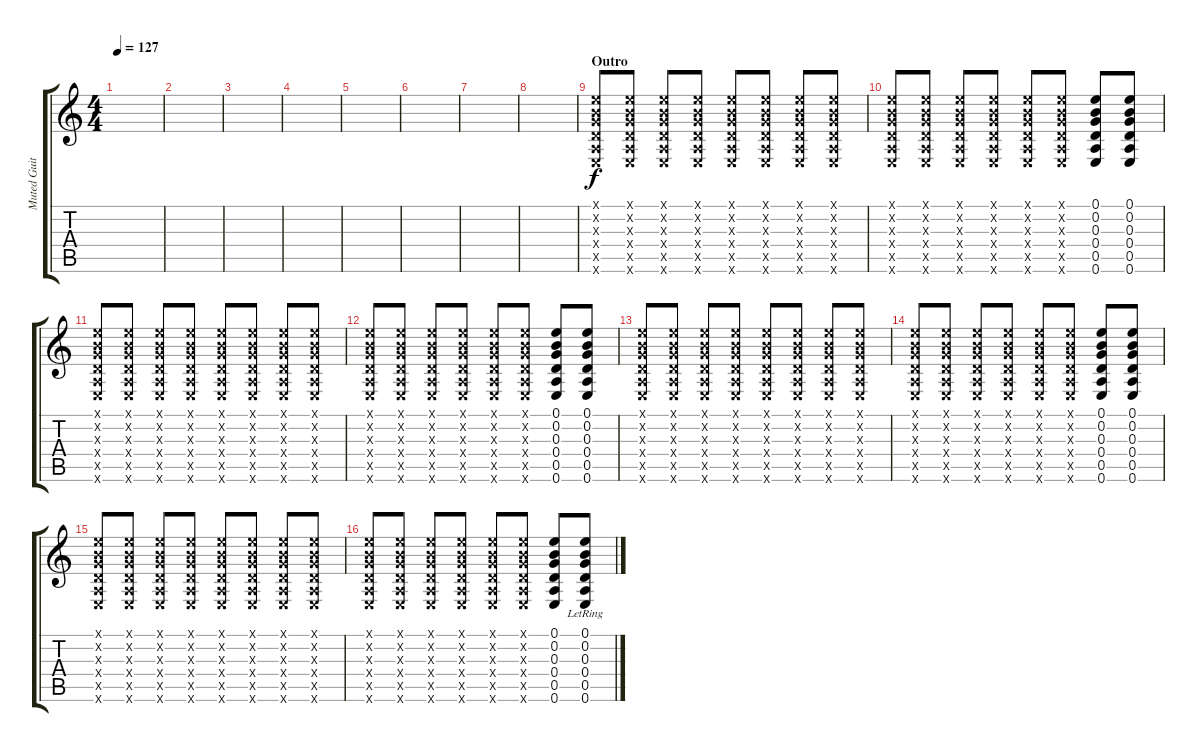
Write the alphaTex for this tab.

\track ("Muted Guitar" "Muted Guit") {instrument overdrivenguitar}
\staff {score tabs}
\tuning (E4 B3 G3 D3 A2 E2) {hide}
\ts (4 4)
\tempo 127
\clef g2
\ks c
|
|
|
|
|
|
|
|
\section ("" "Outro")
(0.1{x} 0.2{x} 0.3{x} 0.4{x} 0.5{x} 0.6{x}).8{volume 12} (0.1{x} 0.2{x} 0.3{x} 0.4{x} 0.5{x} 0.6{x}).8 (0.1{x} 0.2{x} 0.3{x} 0.4{x} 0.5{x} 0.6{x}).8 (0.1{x} 0.2{x} 0.3{x} 0.4{x} 0.5{x} 0.6{x}).8 (0.1{x} 0.2{x} 0.3{x} 0.4{x} 0.5{x} 0.6{x}).8 (0.1{x} 0.2{x} 0.3{x} 0.4{x} 0.5{x} 0.6{x}).8 (0.1{x} 0.2{x} 0.3{x} 0.4{x} 0.5{x} 0.6{x}).8 (0.1{x} 0.2{x} 0.3{x} 0.4{x} 0.5{x} 0.6{x}).8 |
(0.1{x} 0.2{x} 0.3{x} 0.4{x} 0.5{x} 0.6{x}).8 (0.1{x} 0.2{x} 0.3{x} 0.4{x} 0.5{x} 0.6{x}).8 (0.1{x} 0.2{x} 0.3{x} 0.4{x} 0.5{x} 0.6{x}).8 (0.1{x} 0.2{x} 0.3{x} 0.4{x} 0.5{x} 0.6{x}).8 (0.1{x} 0.2{x} 0.3{x} 0.4{x} 0.5{x} 0.6{x}).8 (0.1{x} 0.2{x} 0.3{x} 0.4{x} 0.5{x} 0.6{x}).8 (0.1 0.2 0.3 0.4 0.5 0.6).8 (0.1 0.2 0.3 0.4 0.5 0.6).8 |
(0.1{x} 0.2{x} 0.3{x} 0.4{x} 0.5{x} 0.6{x}).8 (0.1{x} 0.2{x} 0.3{x} 0.4{x} 0.5{x} 0.6{x}).8 (0.1{x} 0.2{x} 0.3{x} 0.4{x} 0.5{x} 0.6{x}).8 (0.1{x} 0.2{x} 0.3{x} 0.4{x} 0.5{x} 0.6{x}).8 (0.1{x} 0.2{x} 0.3{x} 0.4{x} 0.5{x} 0.6{x}).8 (0.1{x} 0.2{x} 0.3{x} 0.4{x} 0.5{x} 0.6{x}).8 (0.1{x} 0.2{x} 0.3{x} 0.4{x} 0.5{x} 0.6{x}).8 (0.1{x} 0.2{x} 0.3{x} 0.4{x} 0.5{x} 0.6{x}).8 |
(0.1{x} 0.2{x} 0.3{x} 0.4{x} 0.5{x} 0.6{x}).8 (0.1{x} 0.2{x} 0.3{x} 0.4{x} 0.5{x} 0.6{x}).8 (0.1{x} 0.2{x} 0.3{x} 0.4{x} 0.5{x} 0.6{x}).8 (0.1{x} 0.2{x} 0.3{x} 0.4{x} 0.5{x} 0.6{x}).8 (0.1{x} 0.2{x} 0.3{x} 0.4{x} 0.5{x} 0.6{x}).8 (0.1{x} 0.2{x} 0.3{x} 0.4{x} 0.5{x} 0.6{x}).8 (0.1 0.2 0.3 0.4 0.5 0.6).8 (0.1 0.2 0.3 0.4 0.5 0.6).8 |
(0.1{x} 0.2{x} 0.3{x} 0.4{x} 0.5{x} 0.6{x}).8 (0.1{x} 0.2{x} 0.3{x} 0.4{x} 0.5{x} 0.6{x}).8 (0.1{x} 0.2{x} 0.3{x} 0.4{x} 0.5{x} 0.6{x}).8 (0.1{x} 0.2{x} 0.3{x} 0.4{x} 0.5{x} 0.6{x}).8 (0.1{x} 0.2{x} 0.3{x} 0.4{x} 0.5{x} 0.6{x}).8 (0.1{x} 0.2{x} 0.3{x} 0.4{x} 0.5{x} 0.6{x}).8 (0.1{x} 0.2{x} 0.3{x} 0.4{x} 0.5{x} 0.6{x}).8 (0.1{x} 0.2{x} 0.3{x} 0.4{x} 0.5{x} 0.6{x}).8 |
(0.1{x} 0.2{x} 0.3{x} 0.4{x} 0.5{x} 0.6{x}).8 (0.1{x} 0.2{x} 0.3{x} 0.4{x} 0.5{x} 0.6{x}).8 (0.1{x} 0.2{x} 0.3{x} 0.4{x} 0.5{x} 0.6{x}).8 (0.1{x} 0.2{x} 0.3{x} 0.4{x} 0.5{x} 0.6{x}).8 (0.1{x} 0.2{x} 0.3{x} 0.4{x} 0.5{x} 0.6{x}).8 (0.1{x} 0.2{x} 0.3{x} 0.4{x} 0.5{x} 0.6{x}).8 (0.1 0.2 0.3 0.4 0.5 0.6).8 (0.1 0.2 0.3 0.4 0.5 0.6).8 |
(0.1{x} 0.2{x} 0.3{x} 0.4{x} 0.5{x} 0.6{x}).8 (0.1{x} 0.2{x} 0.3{x} 0.4{x} 0.5{x} 0.6{x}).8 (0.1{x} 0.2{x} 0.3{x} 0.4{x} 0.5{x} 0.6{x}).8 (0.1{x} 0.2{x} 0.3{x} 0.4{x} 0.5{x} 0.6{x}).8 (0.1{x} 0.2{x} 0.3{x} 0.4{x} 0.5{x} 0.6{x}).8 (0.1{x} 0.2{x} 0.3{x} 0.4{x} 0.5{x} 0.6{x}).8 (0.1{x} 0.2{x} 0.3{x} 0.4{x} 0.5{x} 0.6{x}).8 (0.1{x} 0.2{x} 0.3{x} 0.4{x} 0.5{x} 0.6{x}).8 |
(0.1{x} 0.2{x} 0.3{x} 0.4{x} 0.5{x} 0.6{x}).8 (0.1{x} 0.2{x} 0.3{x} 0.4{x} 0.5{x} 0.6{x}).8 (0.1{x} 0.2{x} 0.3{x} 0.4{x} 0.5{x} 0.6{x}).8 (0.1{x} 0.2{x} 0.3{x} 0.4{x} 0.5{x} 0.6{x}).8 (0.1{x} 0.2{x} 0.3{x} 0.4{x} 0.5{x} 0.6{x}).8 (0.1{x} 0.2{x} 0.3{x} 0.4{x} 0.5{x} 0.6{x}).8 (0.1 0.2 0.3 0.4 0.5 0.6).8 (0.1{lr} 0.2{lr} 0.3{lr} 0.4{lr} 0.5{lr} 0.6{lr}).8
